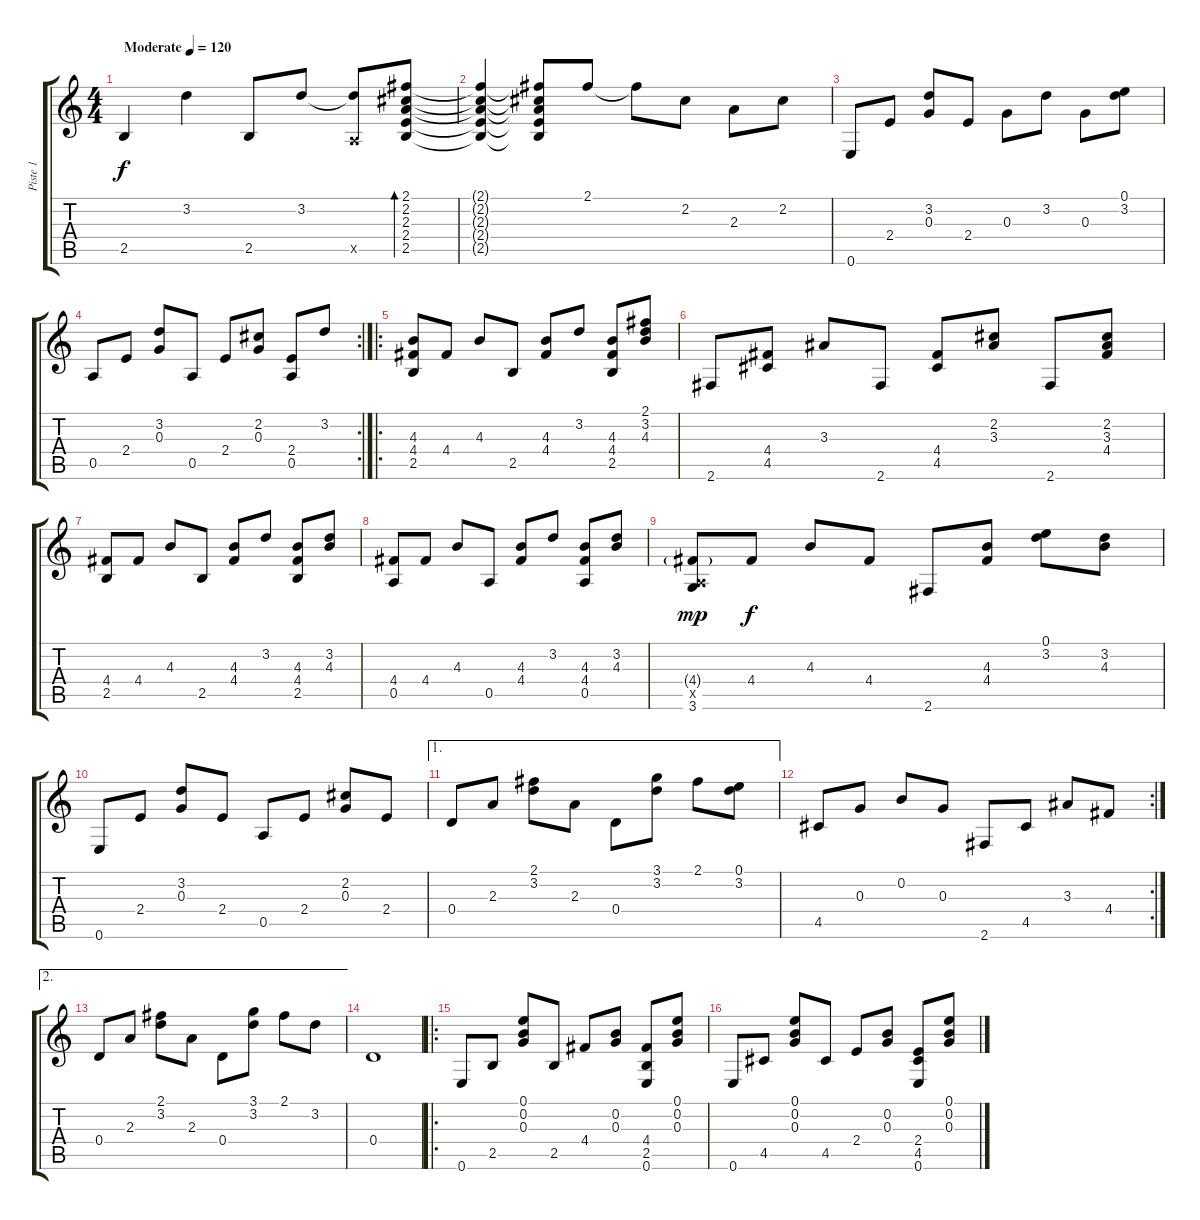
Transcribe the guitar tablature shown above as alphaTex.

\track ("Piste 1" "Piste 1") {instrument acousticguitarsteel}
\staff {score tabs}
\tuning (E4 B3 G3 D3 A2 E2) {hide}
\ts (4 4)
\tempo (120 "Moderate")
\clef g2
\ks c
2.5.4{dy f instrument acousticguitarsteel} 3.2.4 2.5.8 3.2.8 (3.2{t} 0.5{x}).8 (2.1 2.2 2.3 2.4 2.5).8{bd 480} |
(2.1{t} 2.2{t} 2.3{t} 2.4{t} 2.5{t}).4 (2.1{t} 2.2{t} 2.3{t} 2.4{t} 2.5{t}).8 2.1.8 2.1{t}.8 2.2.8 2.3.8 2.2.8 |
0.6.8 2.4.8 (3.2 0.3).8 2.4.8 0.3.8 3.2.8 0.3.8 (0.1 3.2).8 |
\rc 2
0.5.8 2.4.8 (3.2 0.3).8 0.5.8 2.4.8 (2.2 0.3).8 (2.4 0.5).8 3.2.8 |
\ro
(4.3 4.4 2.5).8 4.4.8 4.3.8 2.5.8 (4.3 4.4).8 3.2.8 (4.3 4.4 2.5).8 (2.1 3.2 4.3).8 |
2.6.8 (4.4 4.5).8 3.3.8 2.6.8 (4.4 4.5).8 (2.2 3.3).8 2.6.8 (2.2 3.3 4.4).8 |
(4.4 2.5).8 4.4.8 4.3.8 2.5.8 (4.3 4.4).8 3.2.8 (4.3 4.4 2.5).8 (3.2 4.3).8 |
(4.4 0.5).8 4.4.8 4.3.8 0.5.8 (4.3 4.4).8 3.2.8 (4.3 4.4 0.5).8 (3.2 4.3).8 |
(4.4{g} 0.5{x} 3.6).8{dy mp} 4.4.8{dy f} 4.3.8 4.4.8 2.6.8 (4.3 4.4).8 (0.1 3.2).8 (3.2 4.3).8 |
0.6.8 2.4.8 (3.2 0.3).8 2.4.8 0.5.8 2.4.8 (2.2 0.3).8 2.4.8 |
\ae 1
0.4.8 2.3.8 (2.1 3.2).8 2.3.8 0.4.8 (3.1 3.2).8 2.1.8 (0.1 3.2).8 |
\rc 2
4.5.8 0.3.8 0.2.8 0.3.8 2.6.8 4.5.8 3.3.8 4.4.8 |
\ae 2
0.4.8 2.3.8 (2.1 3.2).8 2.3.8 0.4.8 (3.1 3.2).8 2.1.8 3.2.8 |
0.4.1 |
\ro
0.6.8 2.5.8 (0.1 0.2 0.3).8 2.5.8 4.4.8 (0.2 0.3).8 (4.4 2.5 0.6).8 (0.1 0.2 0.3).8 |
0.6.8 4.5.8 (0.1 0.2 0.3).8 4.5.8 2.4.8 (0.2 0.3).8 (2.4 4.5 0.6).8 (0.1 0.2 0.3).8
